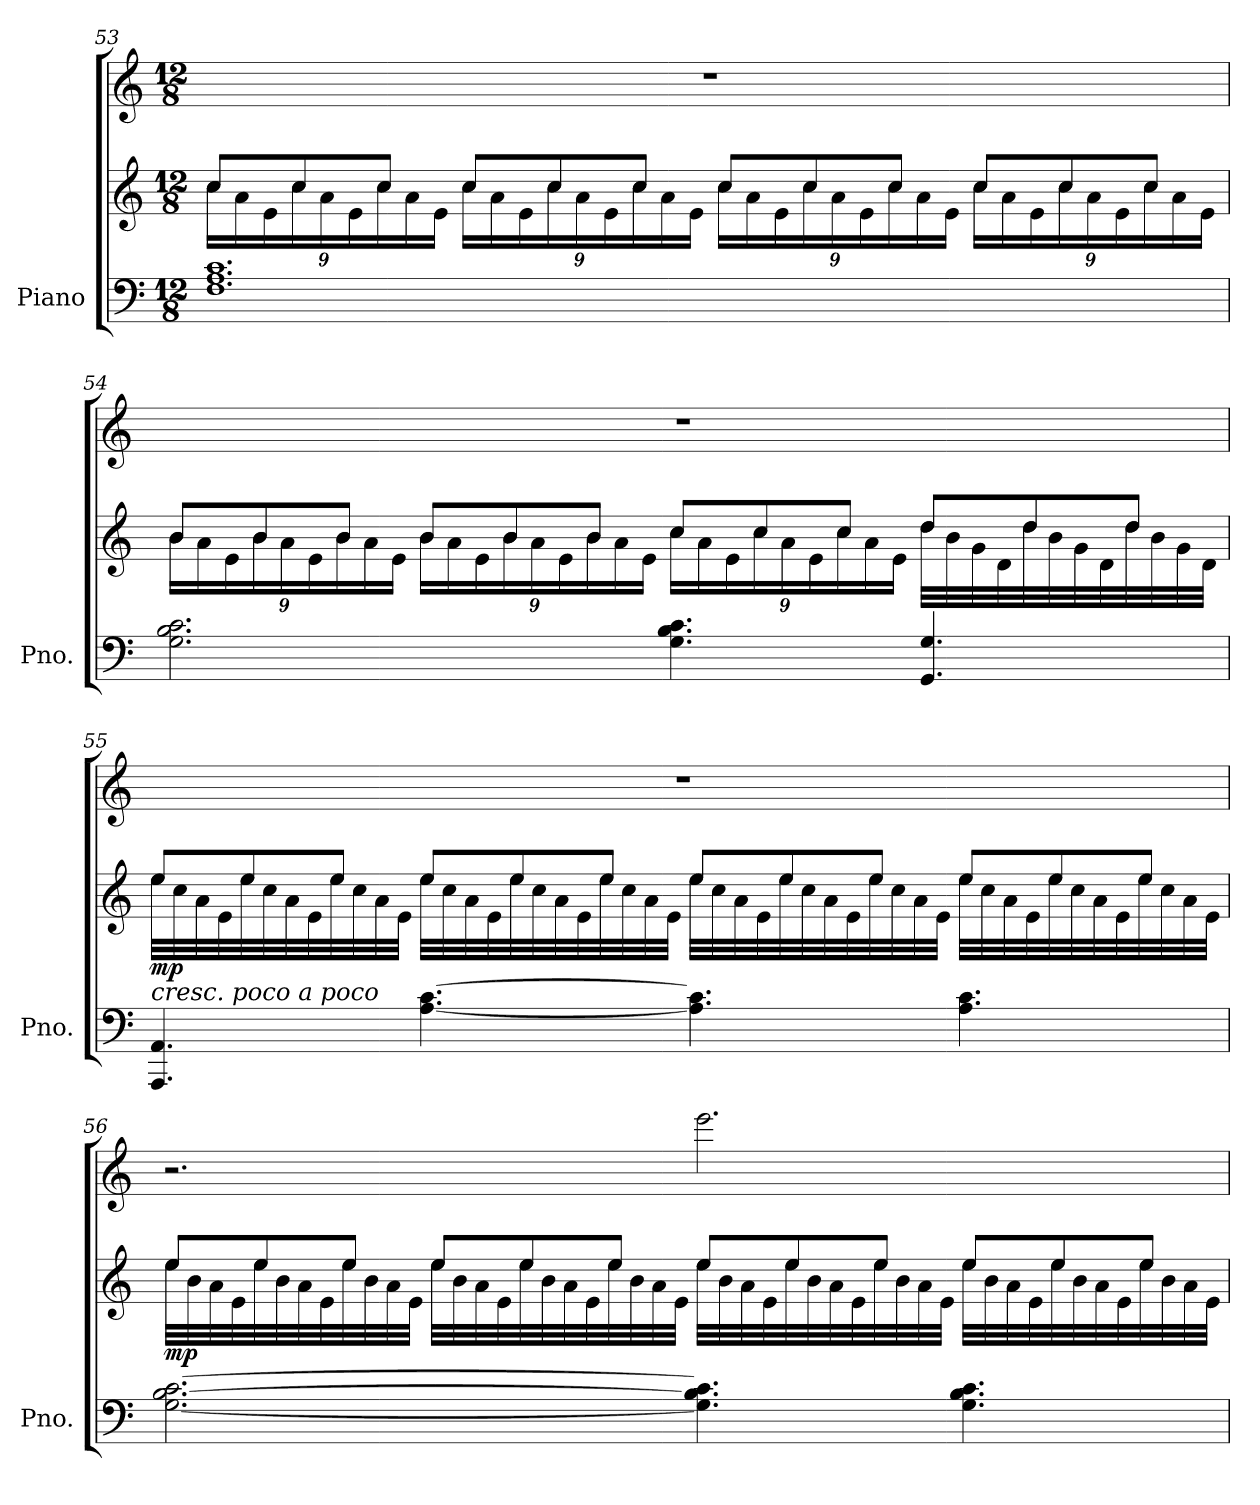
**kern	**kern	**kern	**dynam
*part1	*part1	*part1	*part1
*staff3	*staff2	*staff1	*staff1/2/3
*I"Piano	*	*	*
*I'Pno.	*	*	*
!!LO:LB:g=z
*clefF4	*clefG2	*clefG2	*
*k[]	*k[]	*k[]	*
*M12/8	*M12/8	*M12/8	*
=53	=53	=53	=53
*	*^	*	*
*	*	*Xbrackettup	*	*
1.F 1.A 1.c	8cc/L	24cc\LL	1.r	.
.	.	24a\	.	.
.	.	24e\	.	.
.	8cc/	24cc\	.	.
.	.	24a\	.	.
.	.	24e\	.	.
.	8cc/J	24cc\	.	.
.	.	24a\	.	.
.	.	24e\JJ	.	.
.	8cc/L	24cc\LL	.	.
.	.	24a\	.	.
.	.	24e\	.	.
.	8cc/	24cc\	.	.
.	.	24a\	.	.
.	.	24e\	.	.
.	8cc/J	24cc\	.	.
.	.	24a\	.	.
.	.	24e\JJ	.	.
.	8cc/L	24cc\LL	.	.
.	.	24a\	.	.
.	.	24e\	.	.
.	8cc/	24cc\	.	.
.	.	24a\	.	.
.	.	24e\	.	.
.	8cc/J	24cc\	.	.
.	.	24a\	.	.
.	.	24e\JJ	.	.
.	8cc/L	24cc\LL	.	.
.	.	24a\	.	.
.	.	24e\	.	.
.	8cc/	24cc\	.	.
.	.	24a\	.	.
.	.	24e\	.	.
.	8cc/J	24cc\	.	.
.	.	24a\	.	.
.	.	24e\JJ	.	.
!!LO:LB:g=z
=54	=54	=54	=54	=54
2.G\ 2.B\ 2.c\	8b/L	24b\LL	1.r	.
.	.	24a\	.	.
.	.	24e\	.	.
.	8b/	24b\	.	.
.	.	24a\	.	.
.	.	24e\	.	.
.	8b/J	24b\	.	.
.	.	24a\	.	.
.	.	24e\JJ	.	.
.	8b/L	24b\LL	.	.
.	.	24a\	.	.
.	.	24e\	.	.
.	8b/	24b\	.	.
.	.	24a\	.	.
.	.	24e\	.	.
.	8b/J	24b\	.	.
.	.	24a\	.	.
.	.	24e\JJ	.	.
4.G\ 4.B\ 4.c\	8cc/L	24cc\LL	.	.
.	.	24a\	.	.
.	.	24e\	.	.
.	8cc/	24cc\	.	.
.	.	24a\	.	.
.	.	24e\	.	.
.	8cc/J	24cc\	.	.
.	.	24a\	.	.
.	.	24e\JJ	.	.
4.GG/ 4.G/	32dd\LLL	8dd/L	.	.
.	32b\	.	.	.
.	32g\	.	.	.
.	32d\	.	.	.
.	32dd\	8dd/	.	.
.	32b\	.	.	.
.	32g\	.	.	.
.	32d\	.	.	.
.	32dd\	8dd/J	.	.
.	32b\	.	.	.
.	32g\	.	.	.
.	32d\JJJ	.	.	.
!!LO:LB:g=z
=55	=55	=55	=55	=55
!LO:TX:a:i:t=cresc. poco a poco	!	!	!	!
!	!	!	!	!LO:DY:b=2
4.AAA/ 4.AA/	32ee\LLL	8ee/L	1.r	mp
.	32cc\	.	.	.
.	32a\	.	.	.
.	32e\	.	.	.
.	32ee\	8ee/	.	.
.	32cc\	.	.	.
.	32a\	.	.	.
.	32e\	.	.	.
.	32ee\	8ee/J	.	.
.	32cc\	.	.	.
.	32a\	.	.	.
.	32e\JJJ	.	.	.
[4.A\ [4.c\	32ee\LLL	8ee/L	.	.
.	32cc\	.	.	.
.	32a\	.	.	.
.	32e\	.	.	.
.	32ee\	8ee/	.	.
.	32cc\	.	.	.
.	32a\	.	.	.
.	32e\	.	.	.
.	32ee\	8ee/J	.	.
.	32cc\	.	.	.
.	32a\	.	.	.
.	32e\JJJ	.	.	.
4.A\] 4.c\]	32ee\LLL	8ee/L	.	.
.	32cc\	.	.	.
.	32a\	.	.	.
.	32e\	.	.	.
.	32ee\	8ee/	.	.
.	32cc\	.	.	.
.	32a\	.	.	.
.	32e\	.	.	.
.	32ee\	8ee/J	.	.
.	32cc\	.	.	.
.	32a\	.	.	.
.	32e\JJJ	.	.	.
4.A\ 4.c\	32ee\LLL	8ee/L	.	.
.	32cc\	.	.	.
.	32a\	.	.	.
.	32e\	.	.	.
.	32ee\	8ee/	.	.
.	32cc\	.	.	.
.	32a\	.	.	.
.	32e\	.	.	.
.	32ee\	8ee/J	.	.
.	32cc\	.	.	.
.	32a\	.	.	.
.	32e\JJJ	.	.	.
!!LO:LB:g=z
=56	=56	=56	=56	=56
!	!	!	!	!LO:DY:b=2
[2.G\ [2.B\ [2.c\	32ee\LLL	8ee/L	2.r	mp
.	32b\	.	.	.
.	32a\	.	.	.
.	32e\	.	.	.
.	32ee\	8ee/	.	.
.	32b\	.	.	.
.	32a\	.	.	.
.	32e\	.	.	.
.	32ee\	8ee/J	.	.
.	32b\	.	.	.
.	32a\	.	.	.
.	32e\JJJ	.	.	.
.	32ee\LLL	8ee/L	.	.
.	32b\	.	.	.
.	32a\	.	.	.
.	32e\	.	.	.
.	32ee\	8ee/	.	.
.	32b\	.	.	.
.	32a\	.	.	.
.	32e\	.	.	.
.	32ee\	8ee/J	.	.
.	32b\	.	.	.
.	32a\	.	.	.
.	32e\JJJ	.	.	.
4.G\] 4.B\] 4.c\]	32ee\LLL	8ee/L	2.eee\	.
.	32b\	.	.	.
.	32a\	.	.	.
.	32e\	.	.	.
.	32ee\	8ee/	.	.
.	32b\	.	.	.
.	32a\	.	.	.
.	32e\	.	.	.
.	32ee\	8ee/J	.	.
.	32b\	.	.	.
.	32a\	.	.	.
.	32e\JJJ	.	.	.
4.G\ 4.B\ 4.c\	32ee\LLL	8ee/L	.	.
.	32b\	.	.	.
.	32a\	.	.	.
.	32e\	.	.	.
.	32ee\	8ee/	.	.
.	32b\	.	.	.
.	32a\	.	.	.
.	32e\	.	.	.
.	32ee\	8ee/J	.	.
.	32b\	.	.	.
.	32a\	.	.	.
.	32e\JJJ	.	.	.
*	*v	*v	*	*
=	=	=	=
*-	*-	*-	*-
